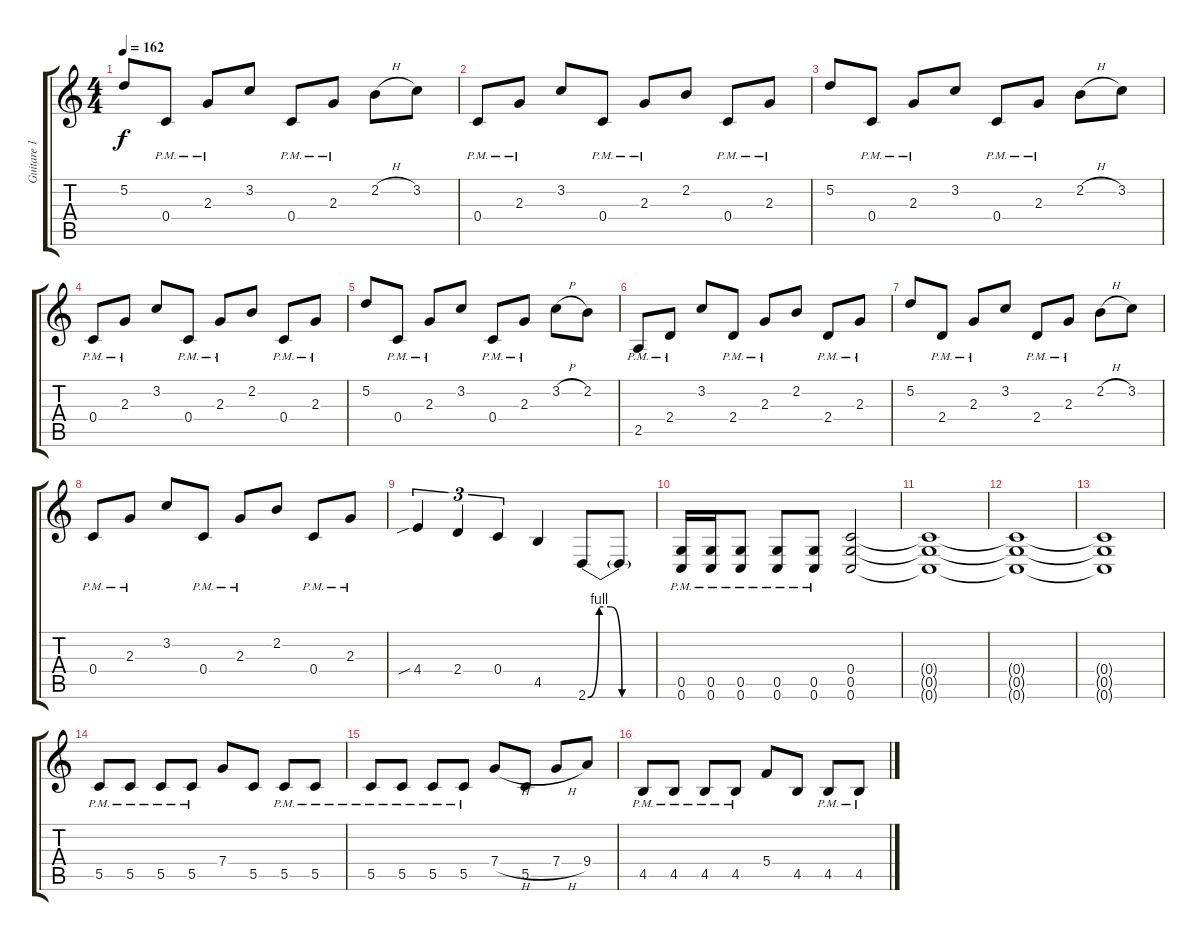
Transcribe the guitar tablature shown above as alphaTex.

\track ("Guitare 1" "Guitare 1") {instrument distortionguitar}
\staff {score tabs}
\tuning (D4 A3 F3 C3 G2 C2) {hide}
\ts (4 4)
\tempo 162
\clef g2
\ks c
5.2.8{dy f} 0.4{pm}.8 2.3{pm}.8 3.2.8 0.4{pm}.8 2.3{pm}.8 2.2{h}.8 3.2.8 |
0.4{pm}.8 2.3{pm}.8 3.2.8 0.4{pm}.8 2.3{pm}.8 2.2.8 0.4{pm}.8 2.3{pm}.8 |
5.2.8 0.4{pm}.8 2.3{pm}.8 3.2.8 0.4{pm}.8 2.3{pm}.8 2.2{h}.8 3.2.8 |
0.4{pm}.8 2.3{pm}.8 3.2.8 0.4{pm}.8 2.3{pm}.8 2.2.8 0.4{pm}.8 2.3{pm}.8 |
5.2.8 0.4{pm}.8 2.3{pm}.8 3.2.8 0.4{pm}.8 2.3{pm}.8 3.2{h}.8 2.2.8 |
2.5{pm}.8 2.4{pm}.8 3.2.8 2.4{pm}.8 2.3{pm}.8 2.2.8 2.4{pm}.8 2.3{pm}.8 |
5.2.8 2.4{pm}.8 2.3{pm}.8 3.2.8 2.4{pm}.8 2.3{pm}.8 2.2{h}.8 3.2.8 |
0.4{pm}.8 2.3{pm}.8 3.2.8 0.4{pm}.8 2.3{pm}.8 2.2.8 0.4{pm}.8 2.3{pm}.8 |
4.4{sib}.4{tu (3 2)} 2.4.4{tu (3 2)} 0.4.4{tu (3 2)} 4.5.4 2.6{be (custom 0 0 10 4 20 4 30 0 60 0)}.8 2.6{t}.8 |
(0.5{pm} 0.6{pm}).16 (0.5{pm} 0.6{pm}).16 (0.5{pm} 0.6{pm}).8 (0.5{pm} 0.6{pm}).8 (0.5{pm} 0.6{pm}).8 (0.4 0.5 0.6).2 |
(0.4{t} 0.5{t} 0.6{t}).1 |
(0.4{t} 0.5{t} 0.6{t}).1 |
(0.4{t} 0.5{t} 0.6{t}).1 |
5.5{pm}.8 5.5{pm}.8 5.5{pm}.8 5.5{pm}.8 7.4.8 5.5.8 5.5{pm}.8 5.5{pm}.8 |
5.5{pm}.8 5.5{pm}.8 5.5{pm}.8 5.5{pm}.8 7.4{h}.8 5.5.8 7.4{h}.8 9.4.8 |
4.5{pm}.8 4.5{pm}.8 4.5{pm}.8 4.5{pm}.8 5.4{h}.8 4.5.8 4.5{pm}.8 4.5{pm}.8
